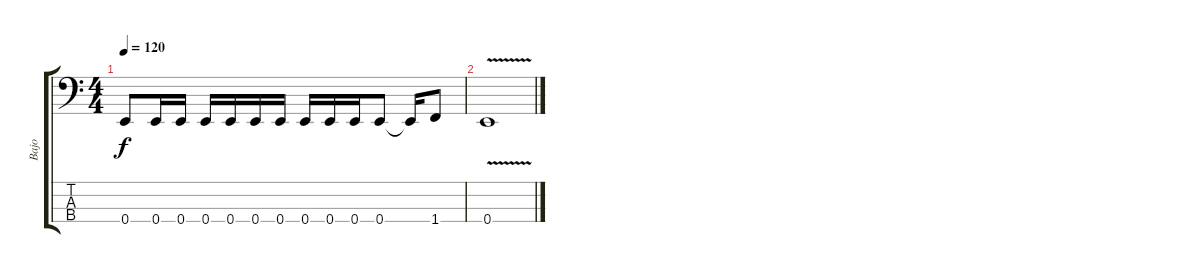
\track ("Bajo" "Bajo") {instrument electricbassfinger}
\staff {score tabs}
\tuning (G2 D2 A1 E1) {hide}
\ts (4 4)
\tempo 120
\clef f4
\ks c
0.4.8{dy f} 0.4.16 0.4.16 0.4.16 0.4.16 0.4.16 0.4.16 0.4.16 0.4.16 0.4.16 0.4.8 0.4{t}.16 1.4.8 |
0.4{v}.1
